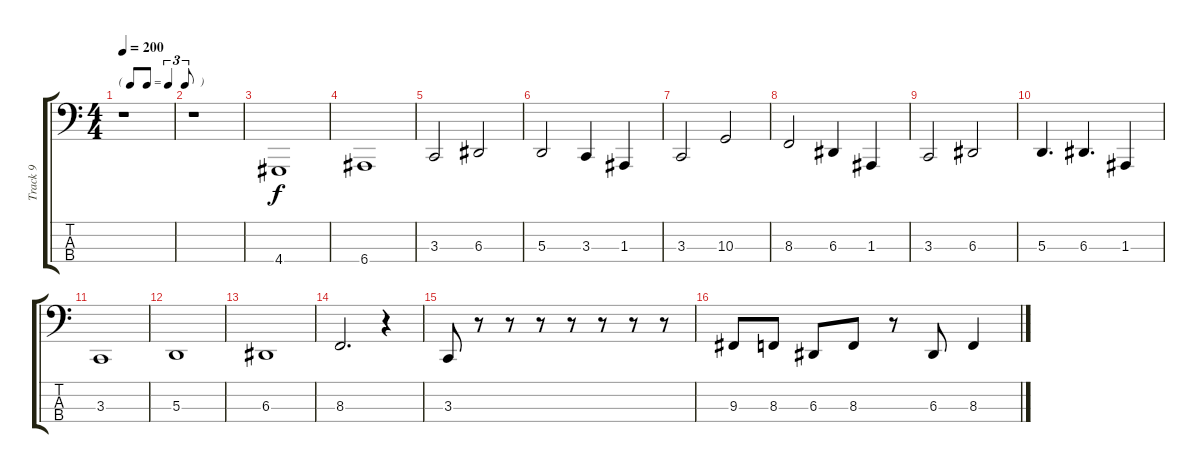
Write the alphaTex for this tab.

\track ("Track 9" "Track 9") {instrument baritonesax}
\staff {score tabs}
\tuning (G2 D2 A1 E1) {hide}
\ts (4 4)
\tf triplet8th
\tempo 200
\clef f4
\ks c
r.1{dy p} |
r.1 |
4.4.1{dy f} |
6.4.1 |
3.3.2 6.3.2 |
5.3.2 3.3.4 1.3.4 |
3.3.2 10.3.2 |
8.3.2 6.3.4 1.3.4 |
3.3.2 6.3.2 |
5.3.4{d} 6.3.4{d} 1.3.4 |
3.3.1 |
5.3.1 |
6.3.1 |
8.3.2{d} r.4 |
3.3.8 r.8 r.8 r.8 r.8 r.8 r.8 r.8 |
9.3.8 8.3.8 6.3.8 8.3.8 r.8 6.3.8 8.3.4
